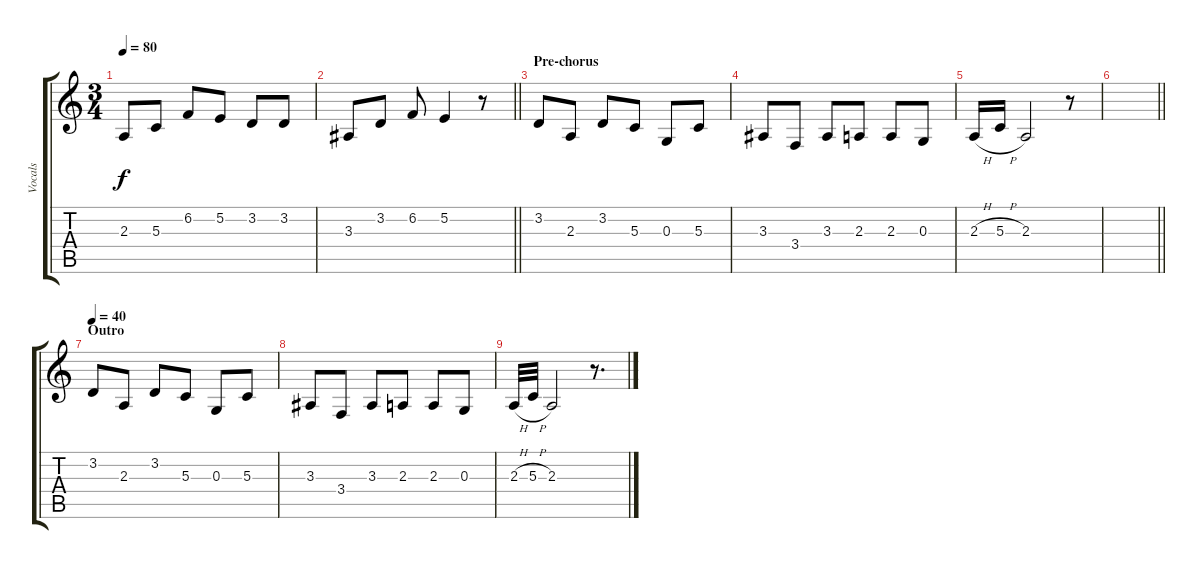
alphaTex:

\track ("Vocals" "Vocals") {instrument clarinet}
\staff {score tabs}
\tuning (E4 B3 G3 D3 A2 E2) {hide}
\ts (3 4)
\tempo 80
\clef g2
\ks c
2.3.8{dy f} 5.3.8 6.2.8 5.2.8 3.2.8 3.2.8 |
\barLineRight lightlight
3.3.8 3.2.8 6.2.8 5.2.4 r.8 |
\section ("" "Pre-chorus")
3.2.8 2.3.8 3.2.8 5.3.8 0.3.8 5.3.8 |
3.3.8 3.4.8 3.3.8 2.3.8 2.3.8 0.3.8 |
2.3{h}.16 5.3{h}.16 2.3.2 r.8 |
\barLineRight lightlight
|
\section ("" "Outro")
\tempo 40
3.2.8 2.3.8 3.2.8 5.3.8 0.3.8 5.3.8 |
3.3.8 3.4.8 3.3.8 2.3.8 2.3.8 0.3.8 |
2.3{h}.32 5.3{h}.32 2.3.2 r.8{d}
